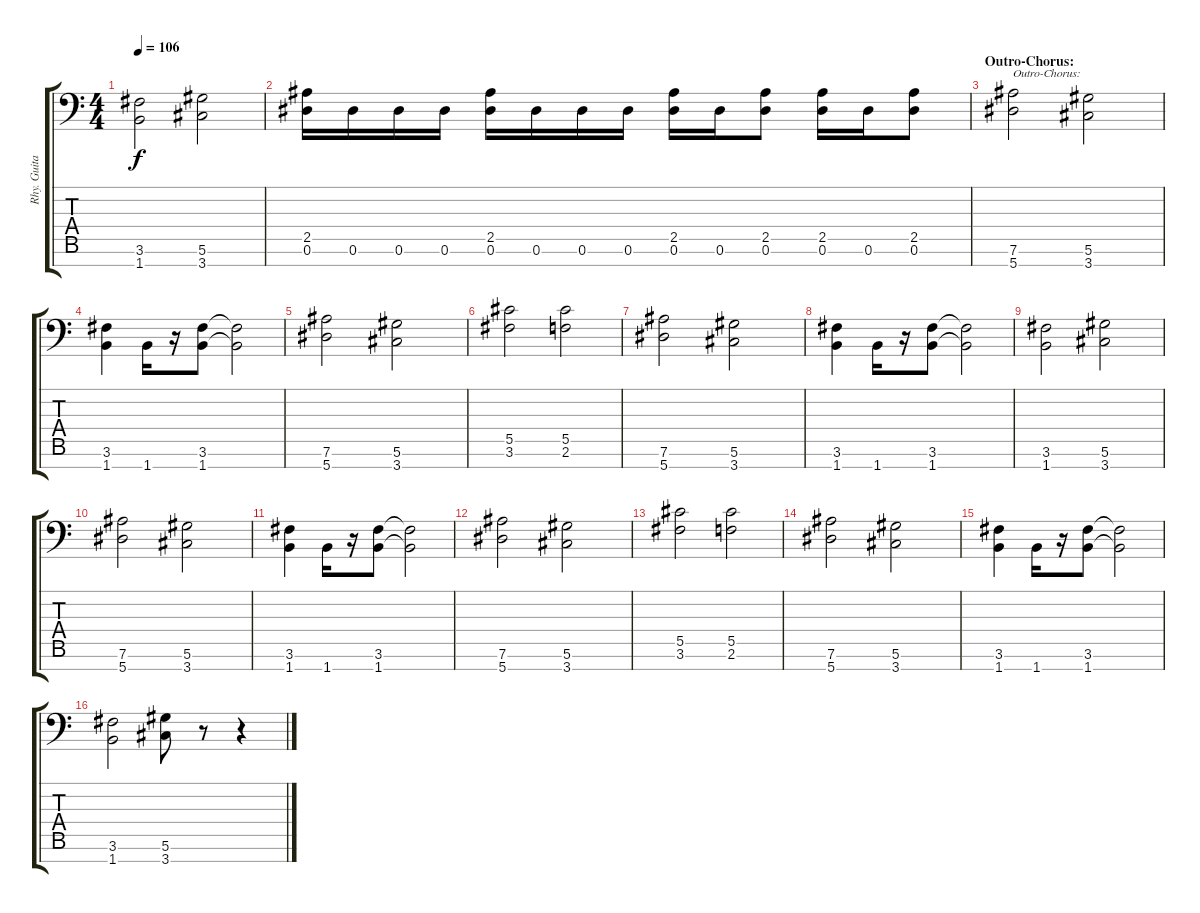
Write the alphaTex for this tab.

\track ("Rhy. Guitar 2" "Rhy. Guita") {instrument distortionguitar}
\staff {score tabs}
\tuning (Eb4 Bb3 Gb3 Db3 Ab2 Eb2 Bb1) {hide}
\ts (4 4)
\tempo 106
\clef f4
\ks c
(3.6 1.7).2{dy f} (5.6 3.7).2 |
(2.5 0.6).16 0.6.16 0.6.16 0.6.16 (2.5 0.6).16 0.6.16 0.6.16 0.6.16 (2.5 0.6).16 0.6.16 (2.5 0.6).8 (2.5 0.6).16 0.6.16 (2.5 0.6).8 |
\section ("" "Outro-Chorus:")
(7.6 5.7).2{txt "Outro-Chorus:"} (5.6 3.7).2 |
(3.6 1.7).4 1.7.16 r.16 (3.6 1.7).8 (3.6{t} 1.7{t}).2 |
(7.6 5.7).2 (5.6 3.7).2 |
(5.5 3.6).2 (5.5 2.6).2 |
(7.6 5.7).2 (5.6 3.7).2 |
(3.6 1.7).4 1.7.16 r.16 (3.6 1.7).8 (3.6{t} 1.7{t}).2 |
(3.6 1.7).2 (5.6 3.7).2 |
(7.6 5.7).2 (5.6 3.7).2 |
(3.6 1.7).4 1.7.16 r.16 (3.6 1.7).8 (3.6{t} 1.7{t}).2 |
(7.6 5.7).2 (5.6 3.7).2 |
(5.5 3.6).2 (5.5 2.6).2 |
(7.6 5.7).2 (5.6 3.7).2 |
(3.6 1.7).4 1.7.16 r.16 (3.6 1.7).8 (3.6{t} 1.7{t}).2 |
(3.6 1.7).2 (5.6 3.7).8 r.8 r.4
